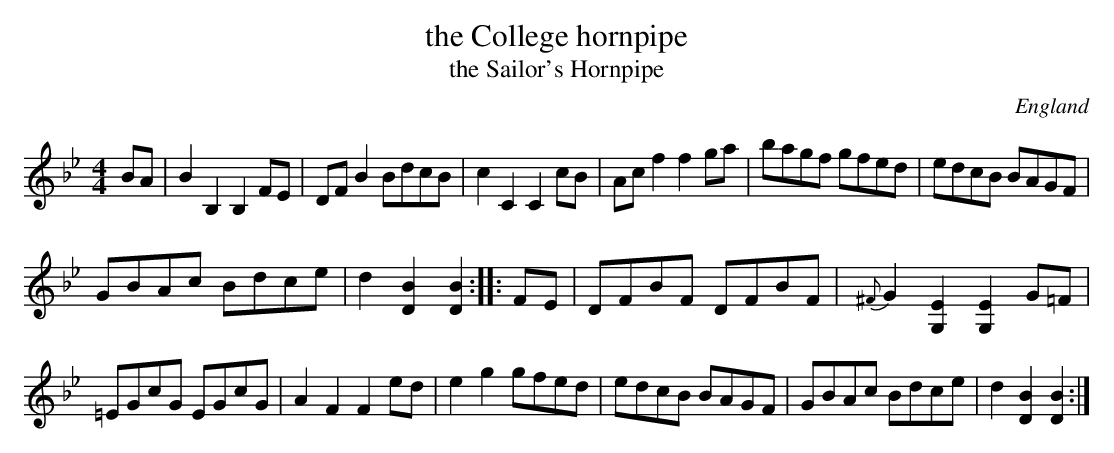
X:1
T:the College hornpipe
T:the Sailor's Hornpipe
M:4/4
O:England
O:Scotland
K:Bb major
BA|B2B,2 B,2FE|DFB2 BdcB|c2C2 C2cB|Acf2 f2ga|\
bagf gfed|edcB BAGF|
GBAc Bdce|d2[B2D2] [B2D2]::\
FE|\
DFBF DFBF|{^F}G2[E2G,2] [E2G,2]G=F|
=EGcG EGcG|A2F2 F2ed|\
e2g2 gfed|edcB BAGF|\
GBAc Bdce|d2[B2D2] [B2D2] :|
